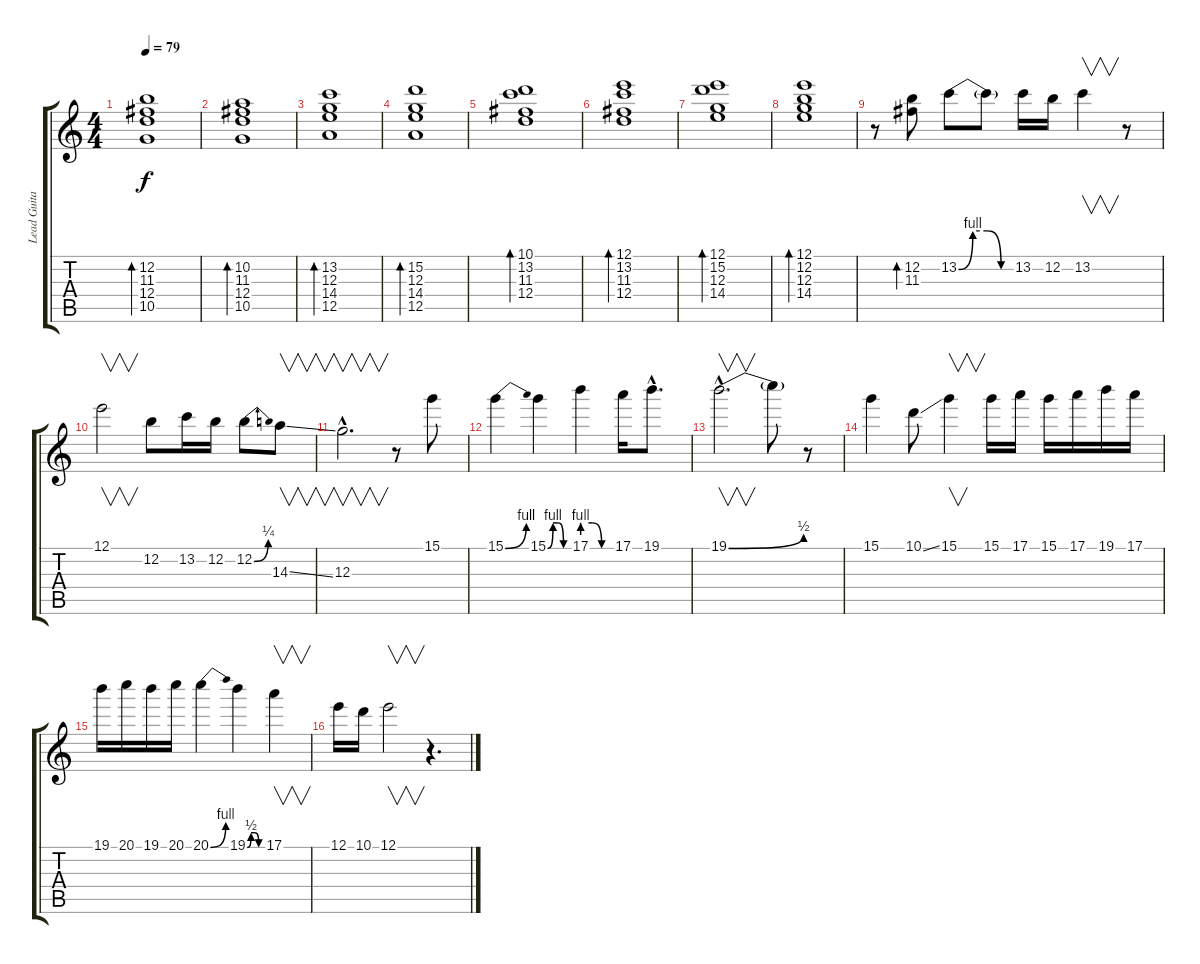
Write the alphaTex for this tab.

\track ("Lead Guitar" "Lead Guita") {instrument electricguitarjazz}
\staff {score tabs}
\tuning (E4 B3 G3 D3 A2 E2) {hide}
\ts (4 4)
\tempo 79
\clef g2
\ks c
(12.2 11.3 12.4 10.5).1{bd 240 dy f volume 11 instrument electricguitarjazz} |
(10.2 11.3 12.4 10.5).1{bd 240} |
(13.2 12.3 14.4 12.5).1{bd 240} |
(15.2 12.3 14.4 12.5).1{bd 240} |
(10.1 13.2 11.3 12.4).1{bd 240} |
(12.1 13.2 11.3 12.4).1{bd 240} |
(12.1 15.2 12.3 14.4).1{bd 240} |
(12.1 12.2 12.3 14.4).1{bd 240} |
r.8{instrument overdrivenguitar} (12.2 11.3).8{bd 240} 13.2{be (custom 0 0 15 4 30 4 45 0 60 0)}.8 13.2{t}.8 13.2.16 12.2.16 13.2.4{v} r.8 |
12.1.2{v} 12.2.8 13.2.16 12.2.16 12.2{be (bend 0 0 60 1)}.8 14.3{ss}.8{v} |
12.3{hac}.2{v d} r.8 15.1.8 |
15.1{be (bend 0 0 60 4)}.4 15.1{be (custom 0 0 15 4 30 4 45 0 60 0)}.4 17.1{be (custom 0 4 20 4 40 0 60 0)}.4 17.1.16 19.1{hac}.8{d} |
19.1{be (bend 0 0 60 2) hac}.2{v d} 19.1{t}.8 r.8 |
15.1.4 10.1{ss}.8 15.1.4{v} 15.1.16 17.1.16 15.1.16 17.1.16 19.1.16 17.1.16 |
19.1.16 20.1.16 19.1.16 20.1.16 20.1{be (bend 0 0 60 4)}.4 19.1{be (custom 0 0 15 2 30 2 45 0 60 0)}.4 17.1.4{v} |
12.1.16 10.1.16 12.1.2{v} r.4{d}
